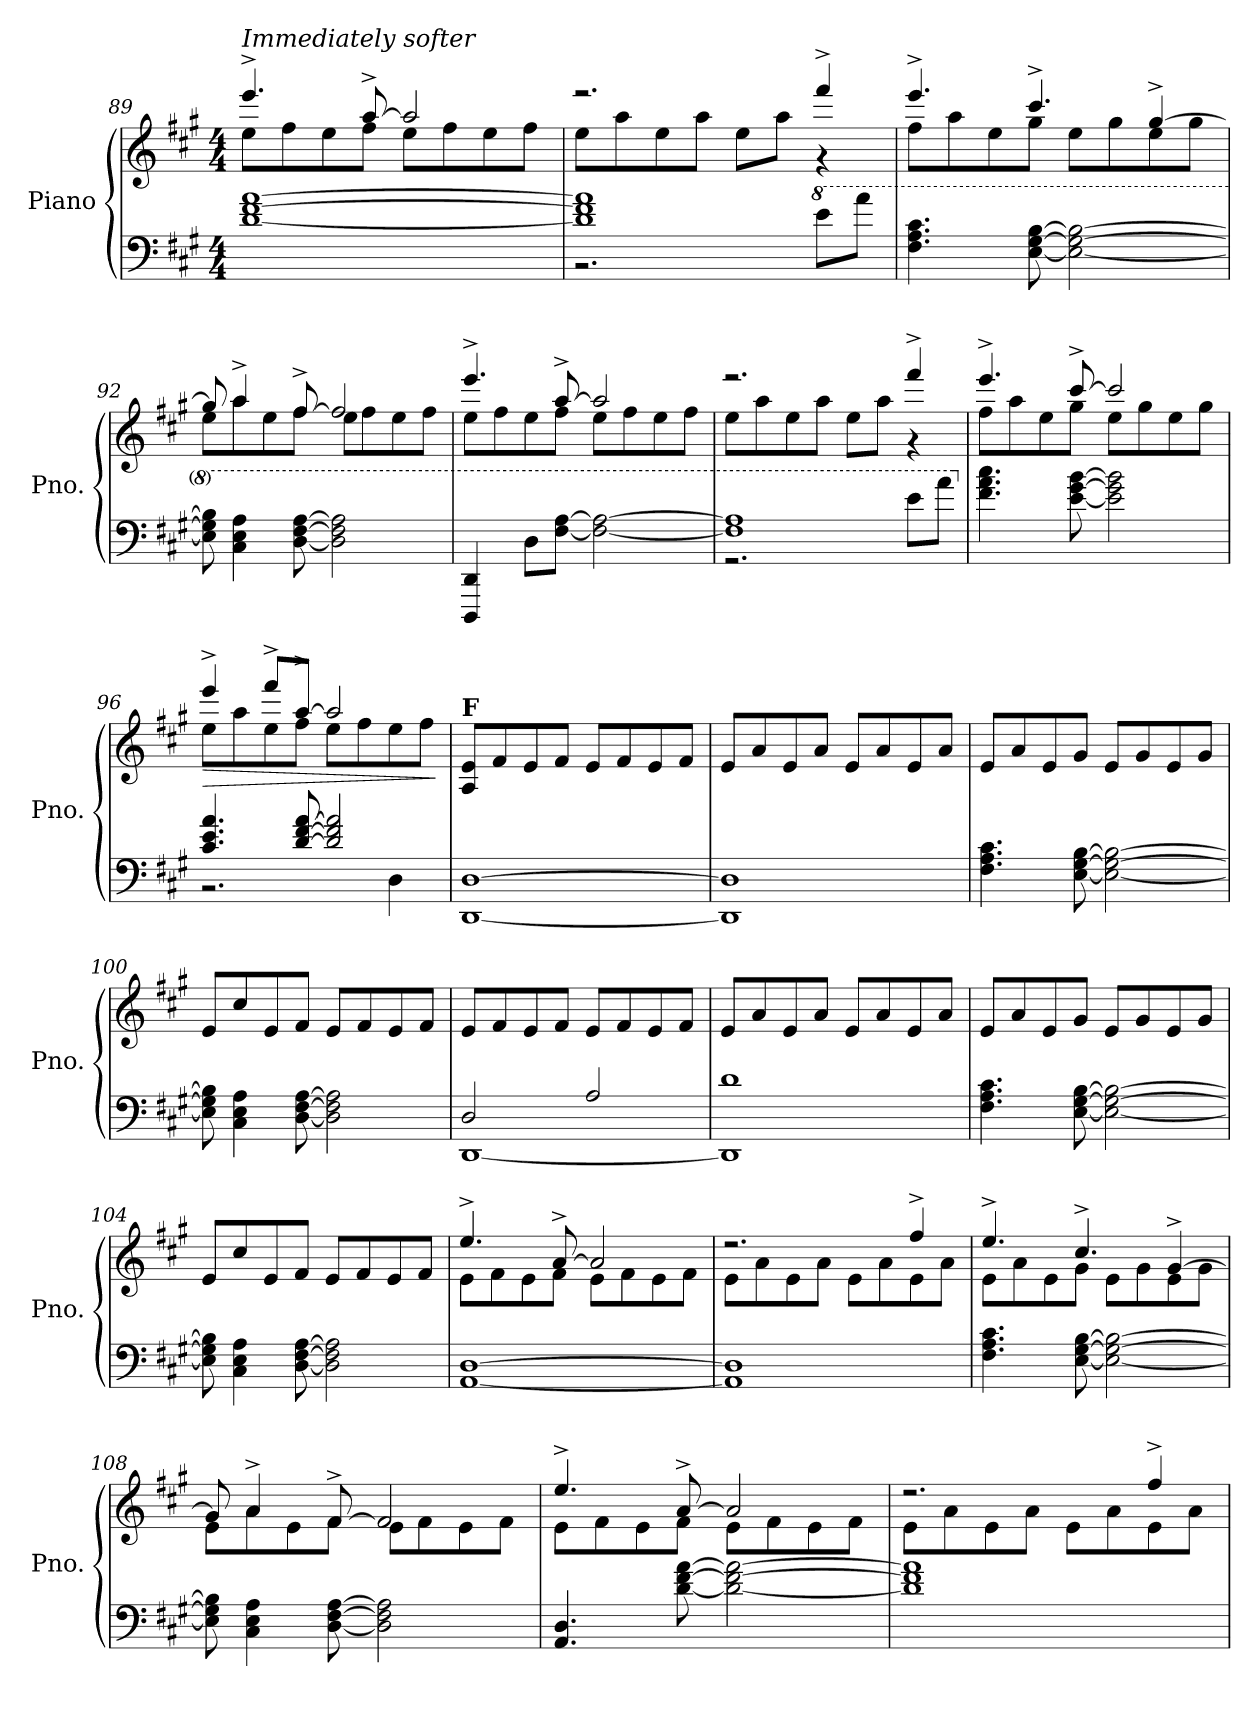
**kern	**kern	**dynam
*part1	*part1	*part1
*staff2	*staff1	*staff1/2
*I"Piano	*	*
*I'Pno.	*	*
!!LO:LB:g=z
*clefF4	*clefG2	*
*k[f#c#g#]	*k[f#c#g#]	*
*M4/4	*M4/4	*
=89	=89	=89
*	*^	*
!	!LO:TX:a:i:t=Immediately softer	!	!
!	!	!	!LO:DY:b=2
!	!	!	!LO:DY:n=1:b
[1d [1f# [1a	4.eee^/	8ee\L	mp f
.	.	8ff#\	.
.	.	8ee\	.
.	[8aa^/	8ff#\J	.
.	2aa/]	8ee\L	.
.	.	8ff#\	.
.	.	8ee\	.
.	.	8ff#\J	.
=90	=90	=90	=90
*^	*	*	*
1d] 1f#] 1a]	2.r	2.r	8ee\L	.
.	.	.	8aa\	.
.	.	.	8ee\	.
.	.	.	8aa\J	.
.	.	.	8ee\L	.
.	.	.	8aa\J	.
*8va	*	*	*	*
.	8ee\L	4fff#^/	4r	.
.	8aa\J	.	.	.
*v	*v	*	*	*
=91	=91	=91	=91
4.f#\ 4.a\ 4.cc#\	4.eee^/	8ff#\L	.
.	.	8aa\	.
.	.	8ee\	.
[8e\ [8g#\ [8b\	4.ccc#^/	8gg#\J	.
2e\_ 2g#\_ 2b\_	.	8ee\L	.
.	.	8gg#\	.
.	[4gg#^/	8ee\	.
.	.	8gg#\J	.
=92	=92	=92	=92
8e\] 8g#\] 8b\]	8gg#/]	8ee\L	.
4c#\ 4e\ 4a\	4aa^/	8aa\	.
.	.	8ee\	.
[8d\ [8f#\ [8a\	[8ff#^/	8ff#\J	.
2d\] 2f#\] 2a\]	2ff#/]	8ee\L	.
.	.	8ff#\	.
.	.	8ee\	.
.	.	8ff#\J	.
!!LO:PB:g=z	!!
=93	=93	=93	=93
4DD/ 4D/	4.eee^/	8ee\L	.
.	.	8ff#\	.
8d\L	.	8ee\	.
[8f#\ [8a\J	[8aa^/	8ff#\J	.
2f#\_ 2a\_	2aa/]	8ee\L	.
.	.	8ff#\	.
.	.	8ee\	.
.	.	8ff#\J	.
=94	=94	=94	=94
*^	*	*	*
1f#] 1a]	2.r	2.r	8ee\L	.
.	.	.	8aa\	.
.	.	.	8ee\	.
.	.	.	8aa\J	.
.	.	.	8ee\L	.
.	.	.	8aa\J	.
.	8ee\L	4fff#^/	4r	.
.	8aa\J	.	.	.
*v	*v	*	*	*
=95	=95	=95	=95
*X8va	*	*	*
4.f#\ 4.a\ 4.cc#\	4.eee^/	8ff#\L	.
.	.	8aa\	.
.	.	8ee\	.
[8e\ [8g#\ [8b\	[8ccc#^/	8gg#\J	.
2e\] 2g#\] 2b\]	2ccc#/]	8ee\L	.
.	.	8gg#\	.
.	.	8ee\	.
.	.	8gg#\J	.
=96	=96	=96	=96
*^	*	*	*
!	!	!	!	!LO:HP:b
4.c#/ 4.e/ 4.a/	2.r	4eee^/	8ee\L	>
.	.	.	8aa\	.
.	.	8fff#^/L	8ee\	.
[8d/ [8f#/ [8a/	.	[8aa^/J	8ff#\J	.
2d/] 2f#/] 2a/]	.	2aa/]	8ee\L	.
.	.	.	8ff#\	.
.	4D\	.	8ee\	.
.	.	.	8ff#\J	.
*v	*v	*	*	*
*	*v	*v	*
.	.	]
!!LO:LB:g=z
=97	=97	=97
!	!LO:TX:a:B:t=F	!
!	!	!LO:DY:b=2
!	!	!LO:DY:n=1:b
[1DD [1D	8A/ 8e/L	p mp
.	8f#/	.
.	8e/	.
.	8f#/J	.
.	8e/L	.
.	8f#/	.
.	8e/	.
.	8f#/J	.
=98	=98	=98
1DD] 1D]	8e/L	.
.	8a/	.
.	8e/	.
.	8a/J	.
.	8e/L	.
.	8a/	.
.	8e/	.
.	8a/J	.
=99	=99	=99
4.F#\ 4.A\ 4.c#\	8e/L	.
.	8a/	.
.	8e/	.
[8E\ [8G#\ [8B\	8g#/J	.
2E\_ 2G#\_ 2B\_	8e/L	.
.	8g#/	.
.	8e/	.
.	8g#/J	.
=100	=100	=100
8E\] 8G#\] 8B\]	8e/L	.
4C#\ 4E\ 4A\	8cc#/	.
.	8e/	.
[8D\ [8F#\ [8A\	8f#/J	.
2D\] 2F#\] 2A\]	8e/L	.
.	8f#/	.
.	8e/	.
.	8f#/J	.
=101	=101	=101
*^	*	*
2D/	[1DD	8e/L	.
.	.	8f#/	.
.	.	8e/	.
.	.	8f#/J	.
2A/	.	8e/L	.
.	.	8f#/	.
.	.	8e/	.
.	.	8f#/J	.
!!LO:LB:g=z
=102	=102	=102	=102
1d	1DD]	8e/L	.
.	.	8a/	.
.	.	8e/	.
.	.	8a/J	.
.	.	8e/L	.
.	.	8a/	.
.	.	8e/	.
.	.	8a/J	.
*v	*v	*	*
=103	=103	=103
4.F#\ 4.A\ 4.c#\	8e/L	.
.	8a/	.
.	8e/	.
[8E\ [8G#\ [8B\	8g#/J	.
2E\_ 2G#\_ 2B\_	8e/L	.
.	8g#/	.
.	8e/	.
.	8g#/J	.
=104	=104	=104
8E\] 8G#\] 8B\]	8e/L	.
4C#\ 4E\ 4A\	8cc#/	.
.	8e/	.
[8D\ [8F#\ [8A\	8f#/J	.
2D\] 2F#\] 2A\]	8e/L	.
.	8f#/	.
.	8e/	.
.	8f#/J	.
=105	=105	=105
*	*^	*
[1AA [1D	4.ee^/	8e\L	.
.	.	8f#\	.
.	.	8e\	.
.	[8a^/	8f#\J	.
.	2a/]	8e\L	.
.	.	8f#\	.
.	.	8e\	.
.	.	8f#\J	.
=106	=106	=106	=106
1AA] 1D]	2.r	8e\L	.
.	.	8a\	.
.	.	8e\	.
.	.	8a\J	.
.	.	8e\L	.
.	.	8a\	.
.	4ff#^/	8e\	.
.	.	8a\J	.
!!LO:LB:g=z	!!
=107	=107	=107	=107
4.F#\ 4.A\ 4.c#\	4.ee^/	8e\L	.
.	.	8a\	.
.	.	8e\	.
[8E\ [8G#\ [8B\	4.cc#^/	8g#\J	.
2E\_ 2G#\_ 2B\_	.	8e\L	.
.	.	8g#\	.
.	[4g#^/	8e\	.
.	.	8g#\J	.
=108	=108	=108	=108
8E\] 8G#\] 8B\]	8g#/]	8e\L	.
4C#\ 4E\ 4A\	4a^/	8a\	.
.	.	8e\	.
[8D\ [8F#\ [8A\	[8f#^/	8f#\J	.
2D\] 2F#\] 2A\]	2f#/]	8e\L	.
.	.	8f#\	.
.	.	8e\	.
.	.	8f#\J	.
=109	=109	=109	=109
4.AA/ 4.D/	4.ee^/	8e\L	.
.	.	8f#\	.
.	.	8e\	.
[8d\ [8f#\ [8a\	[8a^/	8f#\J	.
2d\_ 2f#\_ 2a\_	2a/]	8e\L	.
.	.	8f#\	.
.	.	8e\	.
.	.	8f#\J	.
=110	=110	=110	=110
1d] 1f#] 1a]	2.r	8e\L	.
.	.	8a\	.
.	.	8e\	.
.	.	8a\J	.
.	.	8e\L	.
.	.	8a\	.
.	4ff#^/	8e!\	.
.	.	8a\J	.
*	*v	*v	*
=	=	=
*-	*-	*-
